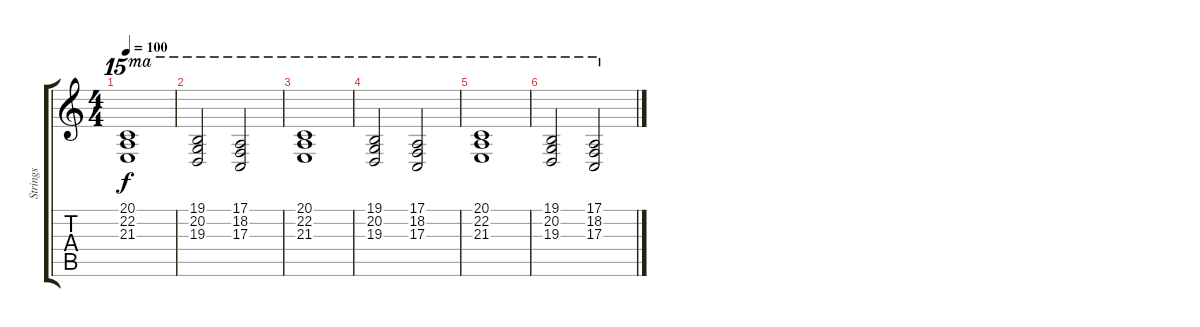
\track ("Strings" "Strings") {instrument tremolostrings}
\staff {score tabs}
\tuning (E4 B3 G3 D3 A2 E2) {hide}
\ts (4 4)
\tempo 100
\clef g2
\ks c
(20.1 22.2 21.3).1{ot 15ma dy f} |
(19.1 20.2 19.3).2{ot 15ma} (17.1 18.2 17.3).2{ot 15ma} |
(20.1 22.2 21.3).1{ot 15ma} |
(19.1 20.2 19.3).2{ot 15ma} (17.1 18.2 17.3).2{ot 15ma} |
(20.1 22.2 21.3).1{ot 15ma} |
(19.1 20.2 19.3).2{ot 15ma} (17.1 18.2 17.3).2{ot 15ma}
